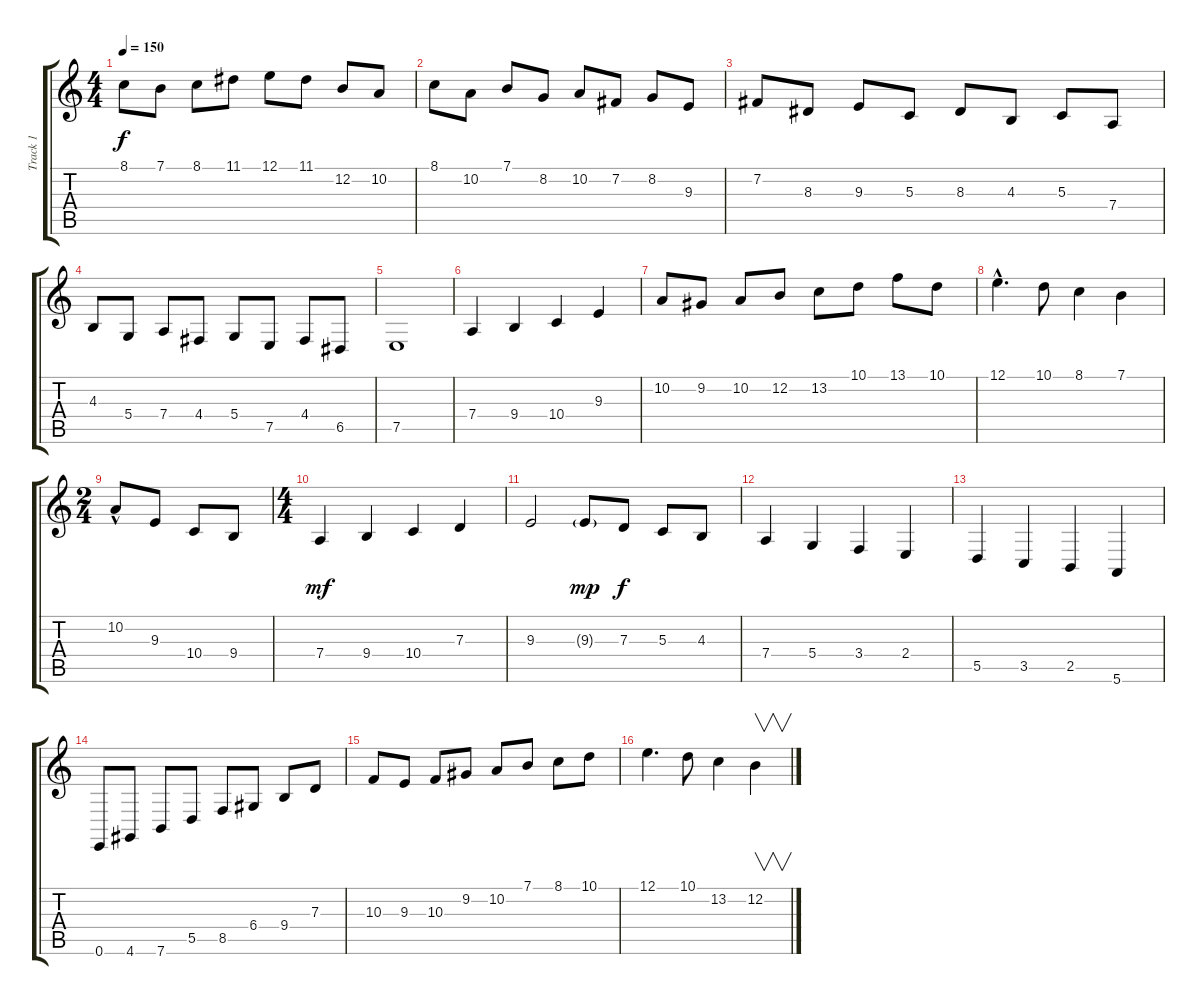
\track ("Track 1" "Track 1") {instrument churchorgan}
\staff {score tabs}
\tuning (E4 B3 G3 D3 A2 E2) {hide}
\ts (4 4)
\tempo 150
\clef g2
\ks c
8.1.8{dy f} 7.1.8 8.1.8 11.1.8 12.1.8 11.1.8 12.2.8 10.2.8 |
8.1.8 10.2.8 7.1.8 8.2.8 10.2.8 7.2.8 8.2.8 9.3.8 |
7.2.8 8.3.8 9.3.8 5.3.8 8.3.8 4.3.8 5.3.8 7.4.8 |
4.3.8 5.4.8 7.4.8 4.4.8 5.4.8 7.5.8 4.4.8 6.5.8 |
7.5.1 |
7.4.4 9.4.4 10.4.4 9.3.4 |
10.2.8 9.2.8 10.2.8 12.2.8 13.2.8 10.1.8 13.1.8 10.1.8 |
12.1{hac}.4{d} 10.1.8 8.1.4 7.1.4 |
\ts (2 4)
10.2{hac}.8 9.3.8 10.4.8 9.4.8 |
\ts (4 4)
7.4.4{dy mf} 9.4.4 10.4.4 7.3.4 |
9.3.2 9.3{g}.8{dy mp} 7.3.8{dy f} 5.3.8 4.3.8 |
7.4.4 5.4.4 3.4.4 2.4.4 |
5.5.4 3.5.4 2.5.4 5.6.4 |
0.6.8 4.6.8 7.6.8 5.5.8 8.5.8 6.4.8 9.4.8 7.3.8 |
10.3.8 9.3.8 10.3.8 9.2.8 10.2.8 7.1.8 8.1.8 10.1.8 |
12.1.4{d} 10.1.8 13.2.4 12.2.4{v}
